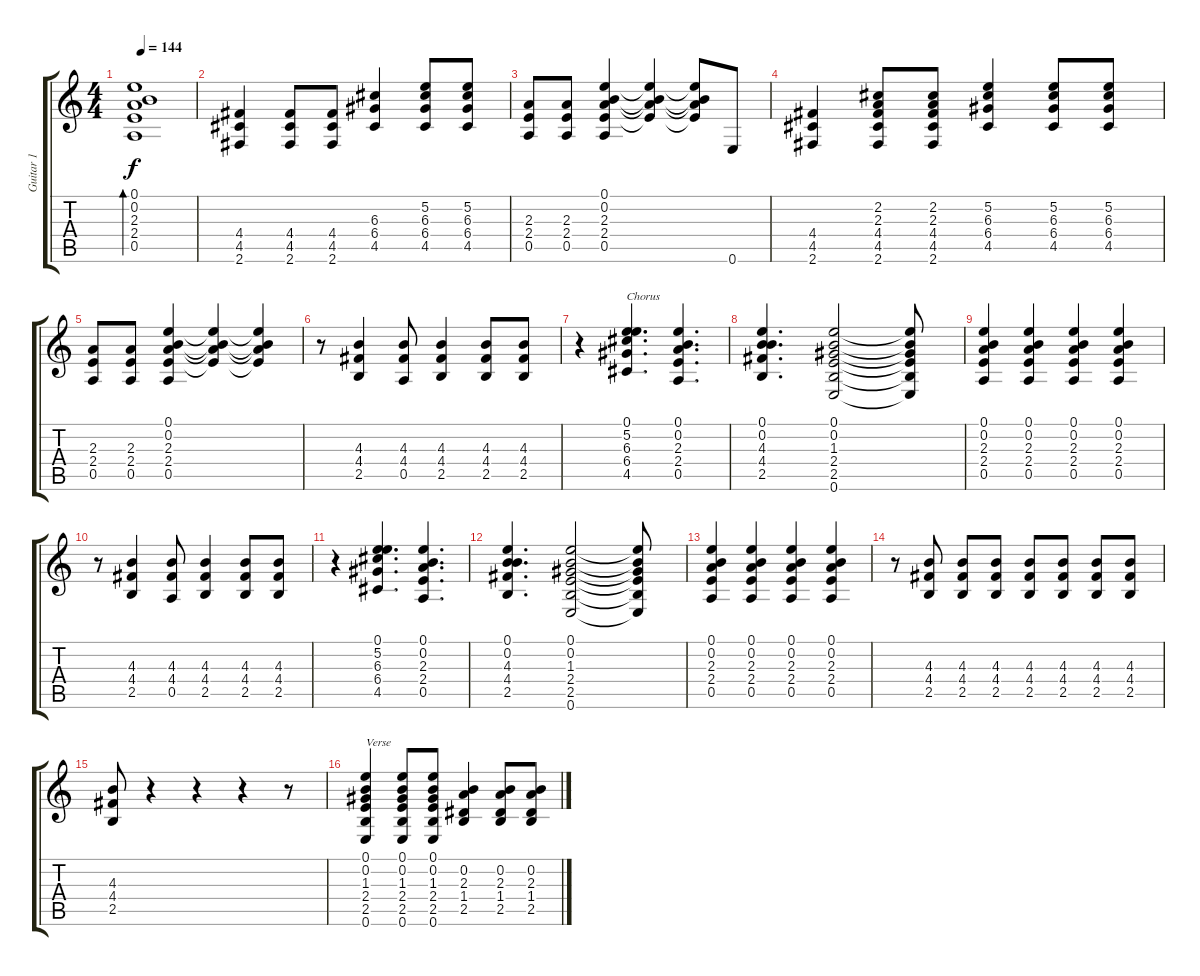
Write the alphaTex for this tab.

\track ("Guitar 1" "Guitar 1") {instrument overdrivenguitar}
\staff {score tabs}
\tuning (E4 B3 G3 D3 A2 E2) {hide}
\ts (4 4)
\tempo 144
\clef g2
\ks c
(0.1 0.2 2.3 2.4 0.5).1{bd 60 dy f} |
(4.4 4.5 2.6).4 (4.4 4.5 2.6).8 (4.4 4.5 2.6).8 (6.3 6.4 4.5).4 (5.2 6.3 6.4 4.5).8 (5.2 6.3 6.4 4.5).8 |
(2.3 2.4 0.5).8 (2.3 2.4 0.5).8 (0.1 0.2 2.3 2.4 0.5).4 (0.1{t} 0.2{t} 2.3{t} 2.4{t}).4 (0.1{t} 0.2{t} 2.3{t} 2.4{t}).8 0.6.8 |
(4.4 4.5 2.6).4 (2.2 2.3 4.4 4.5 2.6).8 (2.2 2.3 4.4 4.5 2.6).8 (5.2 6.3 6.4 4.5).4 (5.2 6.3 6.4 4.5).8 (5.2 6.3 6.4 4.5).8 |
(2.3 2.4 0.5).8 (2.3 2.4 0.5).8 (0.1 0.2 2.3 2.4 0.5).4 (0.1{t} 0.2{t} 2.3{t} 2.4{t}).4 (0.1{t} 0.2{t} 2.3{t} 2.4{t}).4 |
r.8 (4.3 4.4 2.5).4 (4.3 4.4 0.5).8 (4.3 4.4 2.5).4 (4.3 4.4 2.5).8 (4.3 4.4 2.5).8 |
r.4 (0.1 5.2 6.3 6.4 4.5).4{d txt "Chorus"} (0.1 0.2 2.3 2.4 0.5).4{d} |
(0.1 0.2 4.3 4.4 2.5).4{d} (0.1 0.2 1.3 2.4 2.5 0.6).2 (0.1{t} 0.2{t} 1.3{t} 2.4{t} 2.5{t} 0.6{t}).8 |
(0.1 0.2 2.3 2.4 0.5).4 (0.1 0.2 2.3 2.4 0.5).4 (0.1 0.2 2.3 2.4 0.5).4 (0.1 0.2 2.3 2.4 0.5).4 |
r.8 (4.3 4.4 2.5).4 (4.3 4.4 0.5).8 (4.3 4.4 2.5).4 (4.3 4.4 2.5).8 (4.3 4.4 2.5).8 |
r.4 (0.1 5.2 6.3 6.4 4.5).4{d} (0.1 0.2 2.3 2.4 0.5).4{d} |
(0.1 0.2 4.3 4.4 2.5).4{d} (0.1 0.2 1.3 2.4 2.5 0.6).2 (0.1{t} 0.2{t} 1.3{t} 2.4{t} 2.5{t} 0.6{t}).8 |
(0.1 0.2 2.3 2.4 0.5).4 (0.1 0.2 2.3 2.4 0.5).4 (0.1 0.2 2.3 2.4 0.5).4 (0.1 0.2 2.3 2.4 0.5).4 |
r.8 (4.3 4.4 2.5).8 (4.3 4.4 2.5).8 (4.3 4.4 2.5).8 (4.3 4.4 2.5).8 (4.3 4.4 2.5).8 (4.3 4.4 2.5).8 (4.3 4.4 2.5).8 |
(4.3 4.4 2.5).8 r.4 r.4 r.4 r.8 |
(0.1 0.2 1.3 2.4 2.5 0.6).4{txt "Verse"} (0.1 0.2 1.3 2.4 2.5 0.6).8 (0.1 0.2 1.3 2.4 2.5 0.6).8 (0.2 2.3 1.4 2.5).4 (0.2 2.3 1.4 2.5).8 (0.2 2.3 1.4 2.5).8
